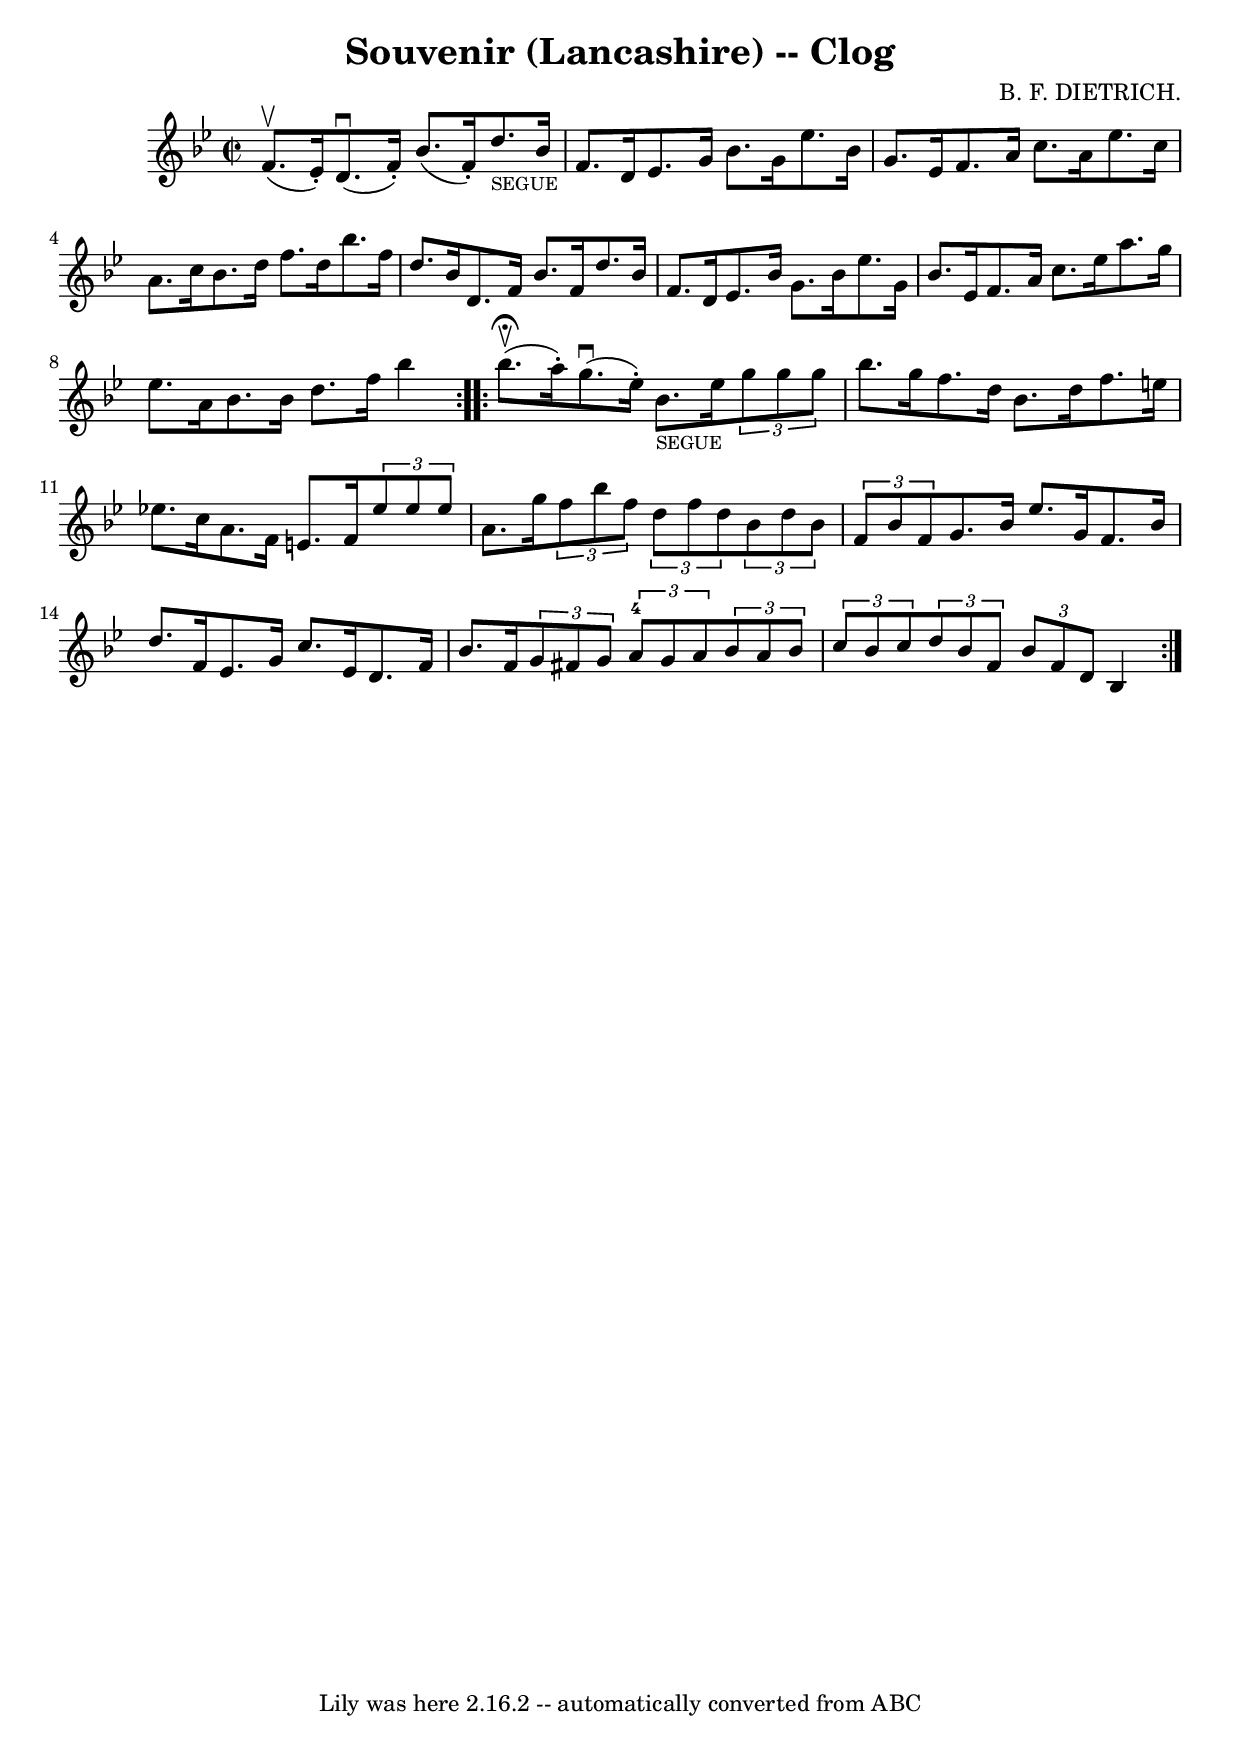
\version "2.16.2"
\include "Mammoth.ily"
\header {
  %% book = "Ryan's Mammoth Collection"
  composer = "B. F. DIETRICH."
  crossRefNumber = "1"
  footnotes = "\\\\158 939"
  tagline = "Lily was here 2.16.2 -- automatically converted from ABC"
  title = "Souvenir (Lancashire) -- Clog"

}
voicedefault =  {



  \repeat volta 2 {

    \override Staff.TimeSignature #'style = #'C
    \time 2/2 
    \key bes \major f'8.^\upbow(ees'16-.) |
    d'8.^\downbow(f'16-.) bes'8. (f'16-.) d''8._\segue bes'16    
    f'8. d'16    |
    ees'8. g'16 bes'8. g'16 ees''8.    
    bes'16 g'8. ees'16    |
    f'8. a'16 c''8. a'16 ees''8. 
    c''16 a'8. c''16    |
    bes'8. d''16 f''8. d''16    
    bes''8. f''16 d''8. bes'16    |
    d'8. f'16 bes'8.    
    f'16 d''8. bes'16 f'8. d'16    |
    ees'8. bes'16 g'8.  
    bes'16 ees''8. g'16 bes'8. ees'16    |
    f'8. a'16    
    c''8. ees''16 a''8. g''16 ees''8. a'16    |
    bes'8.    
    bes'16 d''8. f''16 bes''4      
  }     
  \repeat volta 2 {
    bes''8.^\fermata^\upbow(a''16-.) |
    g''8.^\downbow(ees''16-.)   
    bes'8._\segue ees''16    \times 2/3 { g''8 g''8 g''8  
					} bes''8.   
    g''16    |
    f''8. d''16 bes'8. d''16 f''8. e''16    
    ees''!8. c''16    |
    a'8. f'16 e'8. f'16    \times 2/3 {  
      ees''8 ees''8 ees''8  
    } a'8. g''16    |
    \times 2/3 {   
      f''8 bes''8 f''8  
    }   \times 2/3 { d''8 f''8 d''8  
		   }   
    \times 2/3 { bes'8 d''8 bes'8  
	       }   \times 2/3 { f'8 bes'8 f'8  

			      }   |
    g'8. bes'16 ees''8. g'16 f'8. bes'16 d''8.   
    f'16    |
    ees'8. g'16 c''8. ees'16 d'8. f'16 bes'8. 
    f'16    |
    \times 2/3 { g'8 fis'8 g'8  
	       }   \times 2/3 {   
		 a'8-4 g'8 a'8  
	       }   \times 2/3 { bes'8 a'8 bes'8  
			      } \times 2/3 { 
				c''8 bes'8 c''8  
			      }   |
    \times 2/3 { d''8 bes'8 f'8  
	       } 
    \times 2/3 { bes'8 f'8 d'8  
	       } bes4      
  }   

}

\score{
  <<

    \context Staff="default"
    {
      \voicedefault 
      
    }

  >>
  \layout {
    
  }
  \midi {
  }

}
